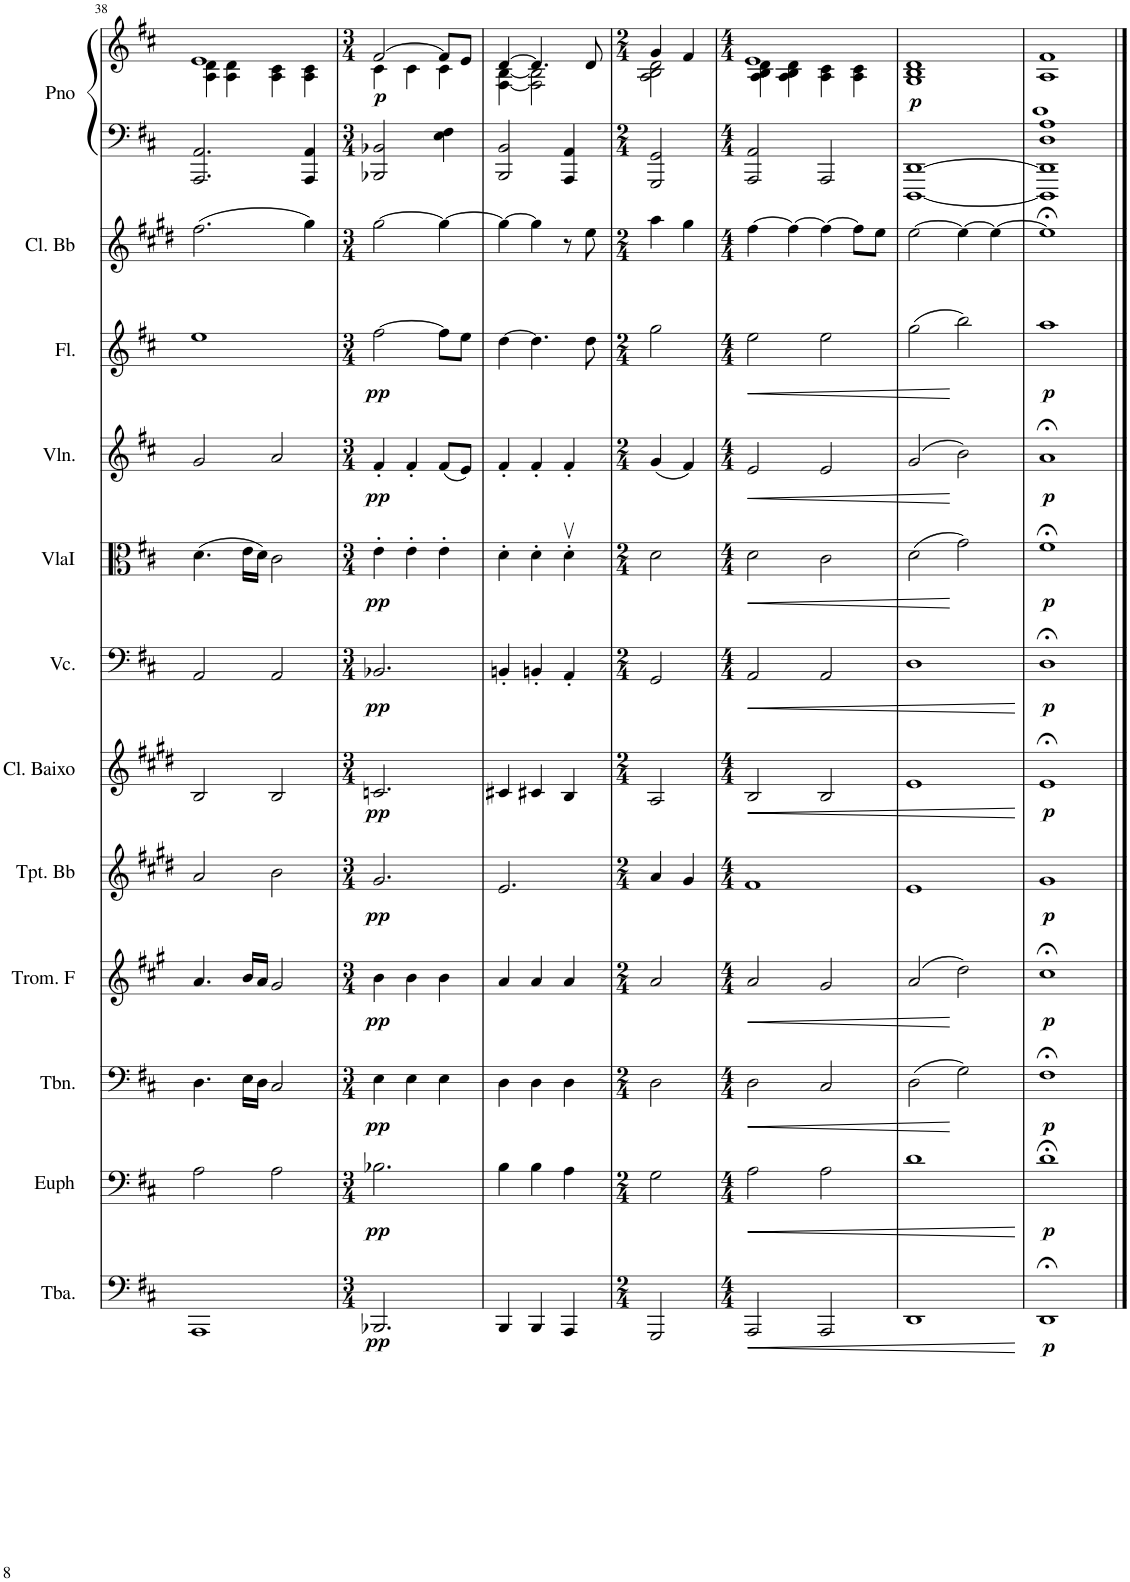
**kern	**dynam	**kern	**dynam	**kern	**dynam	**kern	**dynam	**kern	**dynam	**kern	**dynam	**kern	**dynam	**kern	**dynam	**kern	**dynam	**kern	**dynam	**kern	**kern	**kern	**dynam
*part12	*part12	*part11	*part11	*part10	*part10	*part9	*part9	*part8	*part8	*part7	*part7	*part6	*part6	*part5	*part5	*part4	*part4	*part3	*part3	*part2	*part1	*part1	*part1
*staff13	*staff13	*staff12	*staff12	*staff11	*staff11	*staff10	*staff10	*staff9	*staff9	*staff8	*staff8	*staff7	*staff7	*staff6	*staff6	*staff5	*staff5	*staff4	*staff4	*staff3	*staff2	*staff1	*staff1/2
*I"Tuba	*	*I"Euphonium	*	*I"Trombone	*	*I"Trompa em F	*	*I"Trompete Bb	*	*I"Clarineta Baixo / Clarone	*	*I"Violoncelo	*	*I"Viola I	*	*I"Violino	*	*I"Flauta Transversal	*	*I"Clarinete Bb (solo)	*I"Piano	*	*
*I'Tba.	*	*I'Euph	*	*I'Tbn.	*	*I'Trom. F	*	*I'Tpt. Bb	*	*I'Cl. Baixo	*	*I'Vc.	*	*I'VlaI	*	*I'Vln.	*	*I'Fl.	*	*I'Cl. Bb	*I'Pno	*	*
!!LO:PB:g=z
*clefF4	*	*clefF4	*	*clefF4	*	*clefG2	*	*clefG2	*	*clefG2	*	*clefF4	*	*clefC3	*	*clefG2	*	*clefG2	*	*clefG2	*clefF4	*clefG2	*
*	*	*	*	*	*	*Trd4c7	*	*Trd1c2	*	*Trd8c14	*	*	*	*	*	*	*	*	*	*Trd1c2	*	*	*
*k[f#c#]	*	*k[f#c#]	*	*k[f#c#]	*	*k[f#c#g#]	*	*k[f#c#g#d#]	*	*k[f#c#g#d#]	*	*k[f#c#]	*	*k[f#c#]	*	*k[f#c#]	*	*k[f#c#]	*	*k[f#c#g#d#]	*k[f#c#]	*k[f#c#]	*
*M4/4	*	*M4/4	*	*M4/4	*	*M4/4	*	*M4/4	*	*M4/4	*	*M4/4	*	*M4/4	*	*M4/4	*	*M4/4	*	*M4/4	*M4/4	*M4/4	*
*met(c)	*	*met(c)	*	*met(c)	*	*met(c)	*	*met(c)	*	*met(c)	*	*met(c)	*	*met(c)	*	*met(c)	*	*met(c)	*	*met(c)	*met(c)	*met(c)	*
=38	=38	=38	=38	=38	=38	=38	=38	=38	=38	=38	=38	=38	=38	=38	=38	=38	=38	=38	=38	=38	=38	=38	=38
*	*	*	*	*	*	*	*	*	*	*	*	*	*	*	*	*	*	*	*	*	*	*^	*
1AAA	.	2A\	.	4.D\	.	4.a/	.	2a/	.	2B/	.	2AA/	.	(4.d\	.	2g/	.	1ee	.	(2.ff#\	2.AAA/ 2.AA/	1e	4A\ 4d\	.
.	.	.	.	.	.	.	.	.	.	.	.	.	.	.	.	.	.	.	.	.	.	.	4A\ 4d\	.
.	.	.	.	16E\LL	.	16b/LL	.	.	.	.	.	.	.	16e\LL	.	.	.	.	.	.	.	.	.	.
.	.	.	.	16D\JJ	.	16a/JJ	.	.	.	.	.	.	.	16d\JJ)	.	.	.	.	.	.	.	.	.	.
.	.	2A\	.	2C#/	.	2g#/	.	2b\	.	2B/	.	2AA/	.	2c#\	.	2a/	.	.	.	.	.	.	4A\ 4c#\	.
.	.	.	.	.	.	.	.	.	.	.	.	.	.	.	.	.	.	.	.	4gg#\)	4AAA/ 4AA/	.	4A\ 4c#\	.
=39	=39	=39	=39	=39	=39	=39	=39	=39	=39	=39	=39	=39	=39	=39	=39	=39	=39	=39	=39	=39	=39	=39	=39	=39
*M3/4	*	*M3/4	*	*M3/4	*	*M3/4	*	*M3/4	*	*M3/4	*	*M3/4	*	*M3/4	*	*M3/4	*	*M3/4	*	*M3/4	*M3/4	*M3/4	*	*
!	!LO:DY:b	!	!LO:DY:b	!	!LO:DY:b	!	!LO:DY:b	!	!LO:DY:b	!	!LO:DY:b	!	!LO:DY:b	!	!LO:DY:b	!	!LO:DY:b	!	!LO:DY:b	!	!	!	!	!LO:DY:b
2.BBB-X/	pp	2.B-X\	pp	4E\	pp	4b\	pp	2.g#/	pp	2.cn/	pp	2.BB-X/	pp	4e'\	pp	4f#'/	pp	[2ff#\	pp	[2gg#\	2BBB-X/ 2BB-X/	[2f#/	4c#\	p
.	.	.	.	4E\	.	4b\	.	.	.	.	.	.	.	4e'\	.	4f#'/	.	.	.	.	.	.	4c#\	.
.	.	.	.	4E\	.	4b\	.	.	.	.	.	.	.	4e'\	.	(8f#/L	.	8ff#\L]	.	4gg#\_	4E\ 4F#\	8f#/L]	4c#\	.
.	.	.	.	.	.	.	.	.	.	.	.	.	.	.	.	8e/J)	.	8ee\J	.	.	.	8e/J	.	.
=40	=40	=40	=40	=40	=40	=40	=40	=40	=40	=40	=40	=40	=40	=40	=40	=40	=40	=40	=40	=40	=40	=40	=40	=40
4BBB/	.	4B\	.	4D\	.	4a/	.	2.e/	.	4c#X/	.	4BBn'/	.	4d'\	.	4f#'/	.	[4dd\	.	4gg#\_	2BBB/ 2BB/	[4d/	[4F#\ [4B\	.
4BBB/	.	4B\	.	4D\	.	4a/	.	.	.	4c#X/	.	4BBn'/	.	4d'\	.	4f#'/	.	4.dd\]	.	4gg#\]	.	4.d/]	2F#\] 2B\]	.
4AAA/	.	4A\	.	4D\	.	4a/	.	.	.	4B/	.	4AA'/	.	4dv'\	.	4f#'/	.	.	.	8r	4AAA/ 4AA/	.	.	.
.	.	.	.	.	.	.	.	.	.	.	.	.	.	.	.	.	.	8dd\	.	8ee\	.	8d/	.	.
=41	=41	=41	=41	=41	=41	=41	=41	=41	=41	=41	=41	=41	=41	=41	=41	=41	=41	=41	=41	=41	=41	=41	=41	=41
*M2/4	*	*M2/4	*	*M2/4	*	*M2/4	*	*M2/4	*	*M2/4	*	*M2/4	*	*M2/4	*	*M2/4	*	*M2/4	*	*M2/4	*M2/4	*M2/4	*	*
2GGG/	.	2G\	.	2D\	.	2a/	.	4a/	.	2A/	.	2GG/	.	2d\	.	(4g/	.	2gg\	.	4aa\	2GGG/ 2GG/	4g/	2A\ 2B\ 2d\	.
.	.	.	.	.	.	.	.	4g#/	.	.	.	.	.	.	.	4f#/)	.	.	.	4gg#\	.	4f#/	.	.
=42	=42	=42	=42	=42	=42	=42	=42	=42	=42	=42	=42	=42	=42	=42	=42	=42	=42	=42	=42	=42	=42	=42	=42	=42
*M4/4	*	*M4/4	*	*M4/4	*	*M4/4	*	*M4/4	*	*M4/4	*	*M4/4	*	*M4/4	*	*M4/4	*	*M4/4	*	*M4/4	*M4/4	*M4/4	*	*
!	!LO:HP:b	!	!LO:HP:b	!	!LO:HP:b	!	!LO:HP:b	!	!	!	!LO:HP:b	!	!LO:HP:b	!	!LO:HP:b	!	!LO:HP:b	!	!LO:HP:b	!	!	!	!	!
2AAA/	<	2A\	<	2D\	<	2a/	<	1f#	.	2B/	<	2AA/	<	2d\	<	2e/	<	2ee\	<	[4ff#\	2AAA/ 2AA/	1e	4A\ 4B\ 4d\	.
.	.	.	.	.	.	.	.	.	.	.	.	.	.	.	.	.	.	.	.	4ff#\_	.	.	4A\ 4B\ 4d\	.
2AAA/	.	2A\	.	2C#/	.	2g#/	.	.	.	2B/	.	2AA/	.	2c#\	.	2e/	.	2ee\	.	4ff#\_	2AAA/	.	4A\ 4c#\	.
.	.	.	.	.	.	.	.	.	.	.	.	.	.	.	.	.	.	.	.	8ff#\L]	.	.	4A\ 4c#\	.
.	.	.	.	.	.	.	.	.	.	.	.	.	.	.	.	.	.	.	.	8ee\J	.	.	.	.
=43	=43	=43	=43	=43	=43	=43	=43	=43	=43	=43	=43	=43	=43	=43	=43	=43	=43	=43	=43	=43	=43	=43	=43	=43
!	!	!	!	!	!	!	!	!	!	!	!	!	!	!	!	!	!	!	!	!	!	!	!	!LO:DY:a=2
1DD	.	1d	.	(2D\	.	(2a/	.	1e	.	1e	.	1D	.	(2d\	.	(2g/	.	(2gg\	.	[2ee\	[<1DDD [1DD	1d	1G 1B	p
.	.	.	.	2G\)	[	2dd\)	[	.	.	.	.	.	.	2g\)	[	2b\)	[	2bb\)	[	4ee\_	.	.	.	.
.	.	.	.	.	.	.	.	.	.	.	.	.	.	.	.	.	.	.	.	4ee\_	.	.	.	.
*	*	*	*	*	*	*	*	*	*	*	*	*	*	*	*	*	*	*	*	*	*	*v	*v	*
.	[	.	[	.	.	.	.	.	.	.	[	.	[	.	.	.	.	.	.	.	.	.	.
=44	=44	=44	=44	=44	=44	=44	=44	=44	=44	=44	=44	=44	=44	=44	=44	=44	=44	=44	=44	=44	=44	=44	=44
*	*	*	*	*	*	*	*	*	*	*	*	*	*	*	*	*	*	*	*	*	*^	*	*
!	!LO:DY:b	!	!LO:DY:b	!	!LO:DY:b	!	!LO:DY:b	!	!LO:DY:b	!	!LO:DY:b	!	!LO:DY:b	!	!LO:DY:b	!	!LO:DY:b	!	!LO:DY:b	!	!	!	!	!
1DD;<	p	1d;<	p	1F#;<	p	1cc#;<	p	1g#	p	1e;<	p	1D;<	p	1f#;<	p	1a;<	p	1aa	p	1ee;<]	1DDD] 1DD]	1D 1A	1A 1d 1f#	.
*	*	*	*	*	*	*	*	*	*	*	*	*	*	*	*	*	*	*	*	*	*v	*v	*	*
==	==	==	==	==	==	==	==	==	==	==	==	==	==	==	==	==	==	==	==	==	==	==	==
*-	*-	*-	*-	*-	*-	*-	*-	*-	*-	*-	*-	*-	*-	*-	*-	*-	*-	*-	*-	*-	*-	*-	*-
